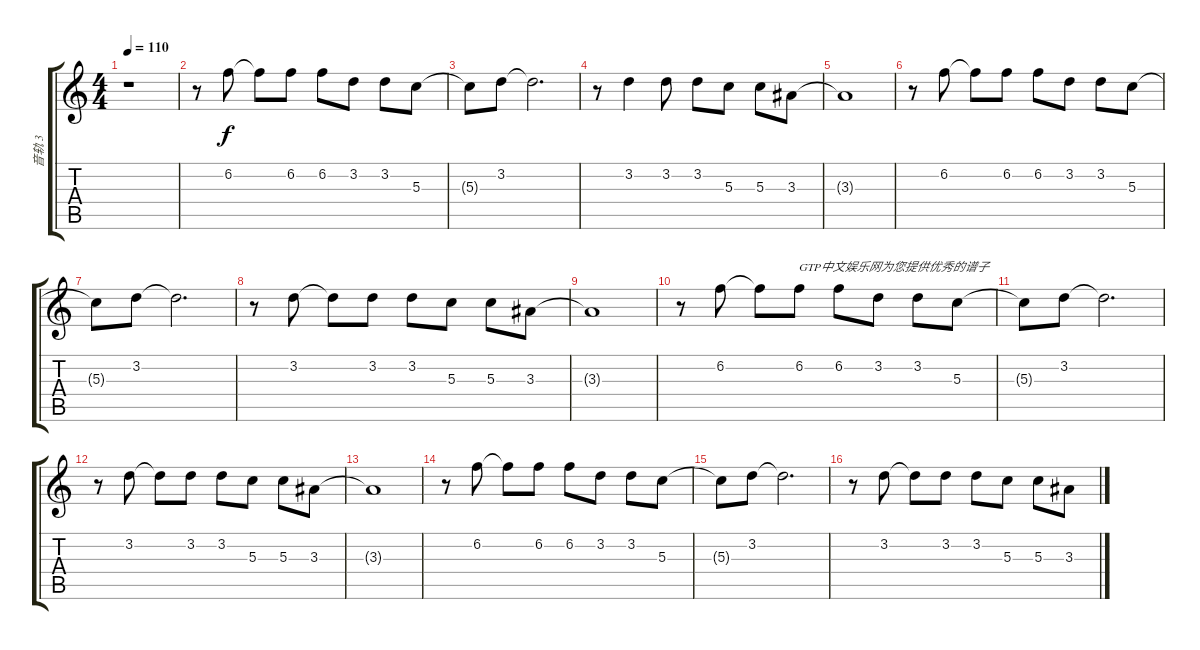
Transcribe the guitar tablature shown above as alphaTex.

\track ("音轨 3" "音轨 3") {instrument acousticguitarsteel}
\staff {score tabs}
\tuning (E4 B3 G3 D3 A2 E2) {hide}
\ts (4 4)
\tempo 110
\clef g2
\ks c
r.1{dy f} |
r.8 6.2.8 6.2{t}.8 6.2.8 6.2.8 3.2.8 3.2.8 5.3.8 |
5.3{t}.8 3.2.8 3.2{t}.2{d} |
r.8 3.2.4 3.2.8 3.2.8 5.3.8 5.3.8 3.3.8 |
3.3{t}.1 |
r.8 6.2.8 6.2{t}.8 6.2.8 6.2.8 3.2.8 3.2.8 5.3.8 |
5.3{t}.8 3.2.8 3.2{t}.2{d} |
r.8 3.2.8 3.2{t}.8 3.2.8 3.2.8 5.3.8 5.3.8 3.3.8 |
3.3{t}.1 |
r.8{txt " "} 6.2.8 6.2{t}.8 6.2.8{txt "GTP中文娱乐网为您提供优秀的谱子"} 6.2.8 3.2.8 3.2.8 5.3.8 |
5.3{t}.8 3.2.8 3.2{t}.2{d} |
r.8 3.2.8 3.2{t}.8 3.2.8 3.2.8 5.3.8 5.3.8 3.3.8 |
3.3{t}.1 |
r.8 6.2.8 6.2{t}.8 6.2.8 6.2.8 3.2.8 3.2.8 5.3.8 |
5.3{t}.8 3.2.8 3.2{t}.2{d} |
r.8 3.2.8 3.2{t}.8 3.2.8 3.2.8 5.3.8 5.3.8 3.3.8
